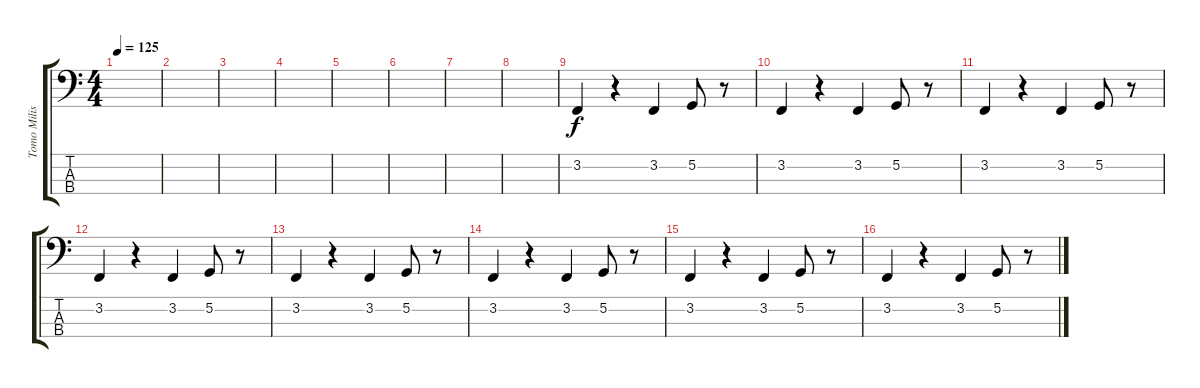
\track ("Tomo Milisevic" "Tomo Milis") {instrument synthdrum}
\staff {score tabs}
\tuning (G2 D2 A1 E1) {hide}
\ts (4 4)
\tempo 125
\clef f4
\ks c
|
|
|
|
|
|
|
|
3.2.4 r.4 3.2.4 5.2.8 r.8 |
3.2.4 r.4 3.2.4 5.2.8 r.8 |
3.2.4 r.4 3.2.4 5.2.8 r.8 |
3.2.4 r.4 3.2.4 5.2.8 r.8 |
3.2.4 r.4 3.2.4 5.2.8 r.8 |
3.2.4 r.4 3.2.4 5.2.8 r.8 |
3.2.4 r.4 3.2.4 5.2.8 r.8 |
3.2.4 r.4 3.2.4 5.2.8 r.8
